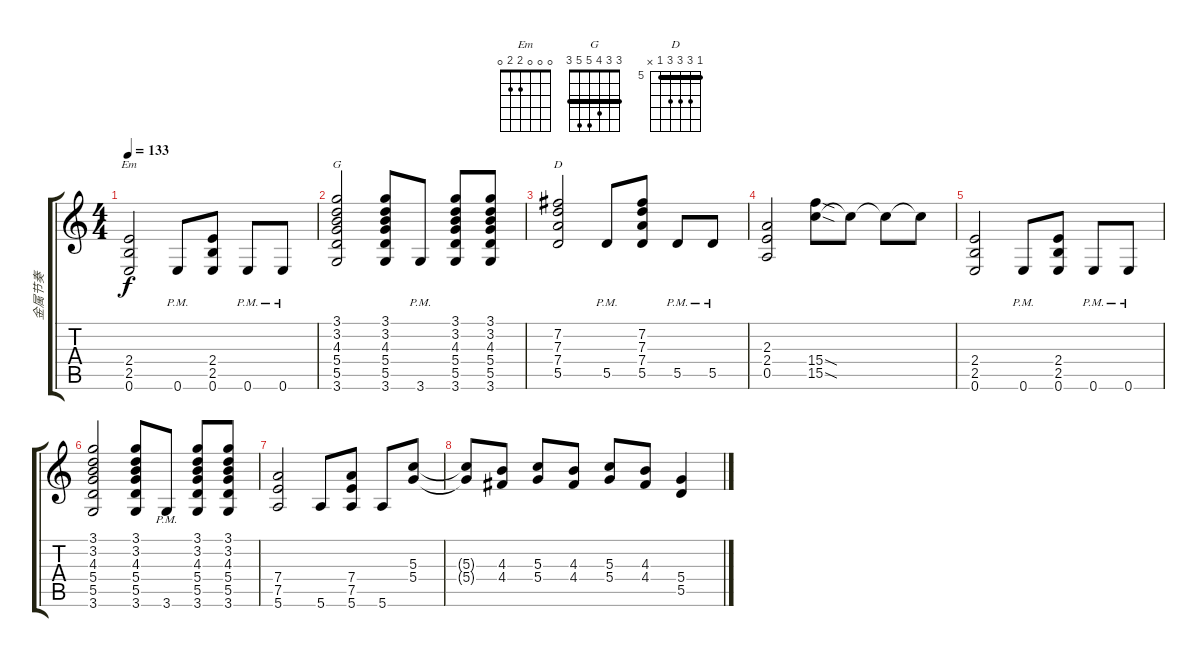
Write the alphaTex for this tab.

\track ("金属节奏" "金属节奏") {instrument overdrivenguitar}
\staff {score tabs}
\tuning (E4 B3 G3 D3 A2 E2) {hide}
\chord ("Em" 0 0 0 2 2 0)
\chord ("G" 3 3 4 5 5 3) {barre 3}
\chord ("D" 5 7 7 7 5 x) {firstfret 5 barre 5}
\ts (4 4)
\tempo 133
\clef g2
\ks c
(2.4 2.5 0.6).2{ch "Em" dy f} 0.6{pm}.8 (2.4 2.5 0.6).8 0.6{pm}.8 0.6{pm}.8 |
(3.1 3.2 4.3 5.4 5.5 3.6).2{ch "G"} (3.1 3.2 4.3 5.4 5.5 3.6).8 3.6{pm}.8 (3.1 3.2 4.3 5.4 5.5 3.6).8 (3.1 3.2 4.3 5.4 5.5 3.6).8 |
(7.2 7.3 7.4 5.5).2{ch "D"} 5.5{pm}.8 (7.2 7.3 7.4 5.5).8 5.5{pm}.8 5.5{pm}.8 |
(2.3 2.4 0.5).2 (15.4{sod} 15.5{sod}).8 15.5{t}.8 15.5{t}.8 15.5{t}.8 |
(2.4 2.5 0.6).2 0.6{pm}.8 (2.4 2.5 0.6).8 0.6{pm}.8 0.6{pm}.8 |
(3.1 3.2 4.3 5.4 5.5 3.6).2 (3.1 3.2 4.3 5.4 5.5 3.6).8 3.6{pm}.8 (3.1 3.2 4.3 5.4 5.5 3.6).8 (3.1 3.2 4.3 5.4 5.5 3.6).8 |
(7.4 7.5 5.6).2 5.6.8 (7.4 7.5 5.6).8 5.6.8 (5.3 5.4).8 |
(5.3{t} 5.4{t}).8 (4.3 4.4).8 (5.3 5.4).8 (4.3 4.4).8 (5.3 5.4).8 (4.3 4.4).8 (5.4 5.5).4
